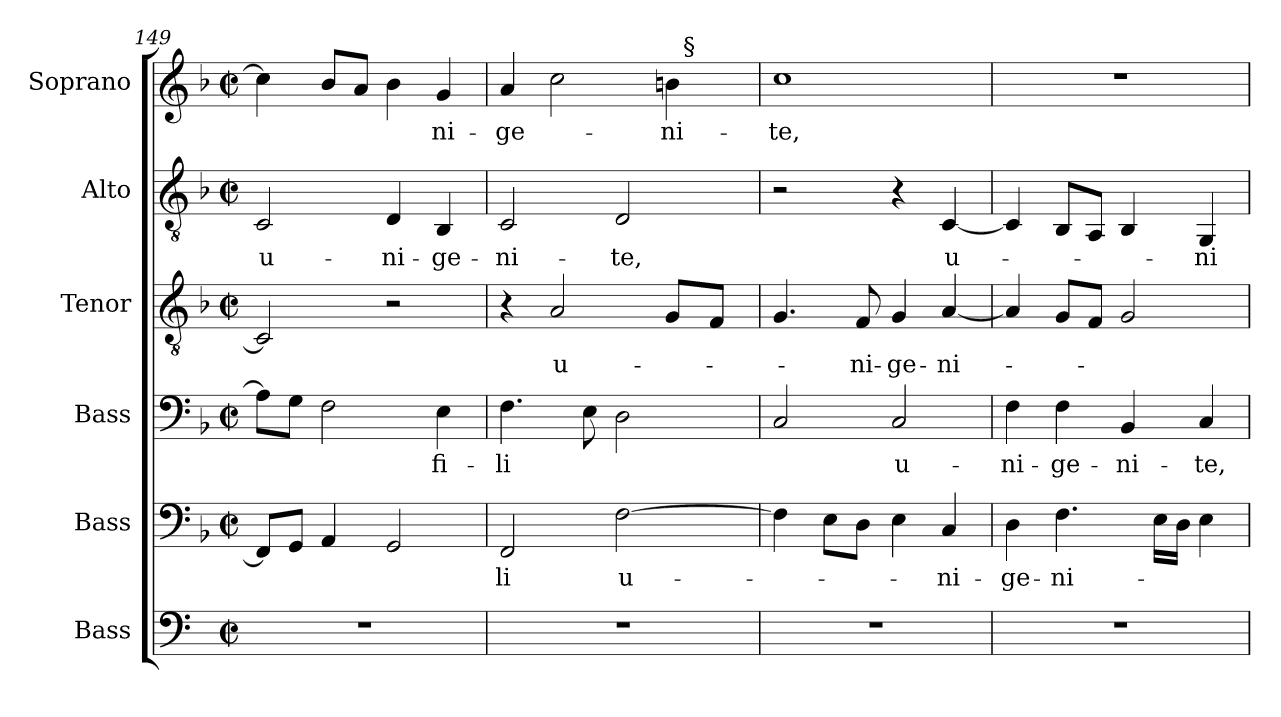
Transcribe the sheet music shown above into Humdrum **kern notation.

**kern	**kern	**text	**kern	**text	**kern	**text	**kern	**text	**kern	**text
*part6	*part5	*part5	*part4	*part4	*part3	*part3	*part2	*part2	*part1	*part1
*staff6	*staff5	*staff5	*staff4	*staff4	*staff3	*staff3	*staff2	*staff2	*staff1	*staff1
*I"Bass	*I"Bass	*	*I"Bass	*	*I"Tenor	*	*I"Alto	*	*I"Soprano	*
*I'B.	*I'B.	*	*I'B.	*	*I'T.	*	*I'A.	*	*I'S.	*
!!LO:LB:g=z
*clefF4	*clefF4	*	*clefF4	*	*clefGv2	*	*clefGv2	*	*clefG2	*
*	*	*	*	*	*ITrd7c12	*	*	*	*	*
*k[]	*k[b-]	*	*k[b-]	*	*k[b-]	*	*k[b-]	*	*k[b-]	*
*C:	*F:	*	*F:	*	*F:	*	*F:	*	*F:	*
*M2/2	*M2/2	*	*M2/2	*	*M2/2	*	*M2/2	*	*M2/2	*
*met(c|)	*met(c|)	*	*met(c|)	*	*met(c|)	*	*met(c|)	*	*met(c|)	*
=149	=149	=149	=149	=149	=149	=149	=149	=149	=149	=149
*	*^	*	*	*	*	*	*	*	*	*
!	!	!	!	!	!	!	!	!	!LO:LY:b:color=#000000	!	!
1r	8FFi/L]	2ryy	.	8Ai\L]	.	2CCi/]	.	2Ci/	u-	4cci\]	.
.	8GGi/J	.	.	8Gi\J	.	.	.	.	.	.	.
.	4AAi/	.	.	2Fi\	.	.	.	.	.	8b-i/L	.
.	.	.	.	.	.	.	.	.	.	8ai/J	.
!	!	!	!	!	!	!	!	!	!LO:LY:b:color=#000000	!	!
.	2GGi/	2ryy	.	.	.	2r	.	4Di/	-ni-	4b-i\	.
!	!	!	!	!	!LO:LY:b:color=#000000	!	!	!	!	!	!
!	!	!	!	!	!	!	!	!	!LO:LY:b:color=#000000	!	!
!	!	!	!	!	!	!	!	!	!	!	!LO:LY:b:color=#000000
.	.	.	.	4Ei\	fi-	.	.	4BB-i/	-ge-	4gi/	-ni-
*	*v	*v	*	*	*	*	*	*	*	*	*
=150	=150	=150	=150	=150	=150	=150	=150	=150	=150	=150
!	!	!LO:LY:b:color=#000000	!	!	!	!	!	!	!	!
!	!	!	!	!LO:LY:b:color=#000000	!	!	!	!	!	!
!	!	!	!	!	!	!	!	!LO:LY:b:color=#000000	!	!
!	!	!	!	!	!	!	!	!	!	!LO:LY:b:color=#000000
*	*	*	*	*	*	*	*	*	*^	*
1r	2FFi/	-li	4.Fi\	-li	4r	.	2Ci/	-ni-	4ai/	2ryy	-ge-
!	!	!	!	!	!	!LO:LY:b:color=#000000	!	!	!	!	!
.	.	.	.	.	2AAi/	u-	.	.	2cci\	.	.
.	.	.	8Ei\	.	.	.	.	.	.	.	.
!	!	!LO:LY:b:color=#000000	!	!	!	!	!	!	!	!	!
!	!	!	!	!	!	!	!	!LO:LY:b:color=#000000	!	!	!
.	[2Fi\	u-	2Di\	.	.	.	2Di/	-te,	.	4ryy	.
!	!	!	!	!	!	!	!	!	!	!	!LO:LY:b:color=#000000
.	.	.	.	.	8GGi/L	.	.	.	4bi\	32ryy	-ni-
.	.	.	.	.	.	.	.	.	.	256ryy	.
!	!	!	!	!	!	!	!	!	!	!LO:TX:a:t=§	!
.	.	.	.	.	.	.	.	.	.	8ryy	.
.	.	.	.	.	8FFi/J	.	.	.	.	.	.
.	.	.	.	.	.	.	.	.	.	16ryy	.
.	.	.	.	.	.	.	.	.	.	64..ryy	.
*	*	*	*	*	*	*	*	*	*v	*v	*
=151	=151	=151	=151	=151	=151	=151	=151	=151	=151	=151
*	*	*	*	*	*	*	*	*	*^	*
!	!	!	!	!	!	!	!	!	!	!	!LO:LY:b:color=#000000
*	*	*	*	*	*	*	*	*	*v	*v	*
1r	4Fi\]	.	2Ci/	.	4.GGi/	.	2r	.	1cci	-te,
.	8Ei\L	.	.	.	.	.	.	.	.	.
!	!	!	!	!	!	!LO:LY:b:color=#000000	!	!	!	!
.	8Di\J	.	.	.	8FFi/	-ni-	.	.	.	.
!	!	!	!	!LO:LY:b:color=#000000	!	!	!	!	!	!
!	!	!	!	!	!	!LO:LY:b:color=#000000	!	!	!	!
.	4Ei\	.	2Ci/	u-	4GGi/	-ge-	4r	.	.	.
!	!	!LO:LY:b:color=#000000	!	!	!	!	!	!	!	!
!	!	!	!	!	!	!LO:LY:b:color=#000000	!	!	!	!
!	!	!	!	!	!	!	!	!LO:LY:b:color=#000000	!	!
.	4Ci/	-ni-	.	.	[4AAi/	-ni-	[4Ci/	u-	.	.
=152	=152	=152	=152	=152	=152	=152	=152	=152	=152	=152
!	!	!LO:LY:b:color=#000000	!	!	!	!	!	!	!	!
!	!	!	!	!LO:LY:b:color=#000000	!	!	!	!	!	!
1r	4Di\	-ge-	4Fi\	-ni-	4AAi/]	.	4Ci/]	.	1r	.
!	!	!LO:LY:b:color=#000000	!	!	!	!	!	!	!	!
!	!	!	!	!LO:LY:b:color=#000000	!	!	!	!	!	!
.	4.Fi\	-ni-	4Fi\	-ge-	8GGi/L	.	8BB-i/L	.	.	.
.	.	.	.	.	8FFi/J	.	8AAi/J	.	.	.
!	!	!	!	!LO:LY:b:color=#000000	!	!	!	!	!	!
.	.	.	4BB-i/	-ni-	2GGi/	.	4BB-i/	.	.	.
.	16Ei\LL	.	.	.	.	.	.	.	.	.
.	16Di\JJ	.	.	.	.	.	.	.	.	.
!	!	!	!	!LO:LY:b:color=#000000	!	!	!	!	!	!
!	!	!	!	!	!	!	!	!LO:LY:b:color=#000000	!	!
.	4Ei\	.	4Ci/	-te,	.	.	4GGi/	-ni-	.	.
=	=	=	=	=	=	=	=	=	=	=
*-	*-	*-	*-	*-	*-	*-	*-	*-	*-	*-
